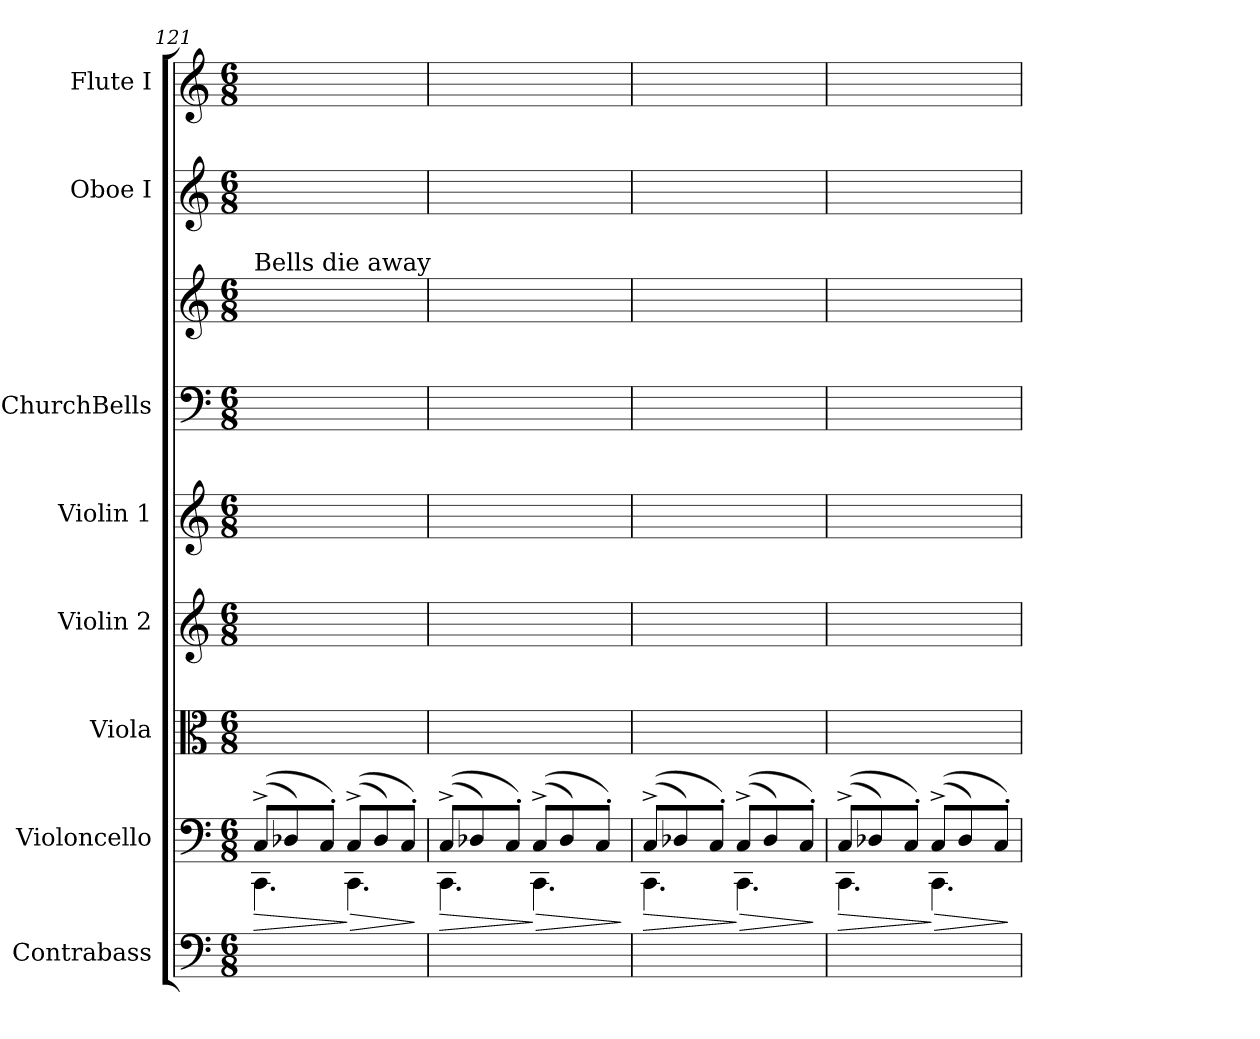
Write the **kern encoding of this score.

**kern	**kern	**dynam	**kern	**kern	**kern	**kern	**kern	**kern	**kern
*part8	*part7	*part7	*part6	*part5	*part4	*part3	*part3	*part2	*part1
*staff9	*staff8	*staff8	*staff7	*staff6	*staff5	*staff4	*staff3	*staff2	*staff1
*I"Contrabass	*I"Violoncello	*	*I"Viola	*I"Violin 2	*I"Violin 1	*I"ChurchBells	*	*I"Oboe I	*I"Flute I
*I'Cb.	*I'Vc.	*	*I'Vla.	*I'Vln. 2	*I'Vln. 1	*	*	*I'Ob.	*I'Fl.
*clefF4	*clefF4	*	*clefC3	*clefG2	*clefG2	*clefF4	*clefG2	*clefG2	*clefG2
*ITrd7c12	*	*	*	*	*	*ITrd-7c-12	*ITrd-7c-12	*	*
*k[]	*k[]	*	*k[]	*k[]	*k[]	*k[]	*k[]	*k[]	*k[]
*C:	*C:	*	*C:	*C:	*C:	*C:	*C:	*C:	*C:
*M6/8	*M6/8	*	*M6/8	*M6/8	*M6/8	*M6/8	*M6/8	*M6/8	*M6/8
=121	=121	=121	=121	=121	=121	=121	=121	=121	=121
*	*^	*	*	*	*	*	*	*	*
!	!	!	!	!	!	!	!	!LO:TX:a:t=Bells die away	!	!
!	!	!	!LO:HP:b	!	!	!	!	!	!	!
2.ryy	((8C^L	4.CC	>	4%3ryy	2.ryy	8.ryy	8.ryy	2.ryy	4%3ryy	8ryy
.	8D-X)	.	.	.	.	.	.	.	.	8ryy
.	.	.	.	.	.	8.ryy	8.ryy	.	.	.
.	8C'J)	.	.	.	.	.	.	.	.	8ryy
!	!	!	!LO:HP:n=1:b	!	!	!	!	!	!	!
.	((8C^L	4.CC	] >	.	.	4ryy	8ryy	.	.	8ryy
.	8D-)	.	.	.	.	.	4ryy	.	.	4ryy
.	8C'J)	.	.	.	.	8ryy	.	.	.	.
*	*v	*v	*	*	*	*	*	*	*	*
.	.	]	.	.	.	.	.	.	.
=122	=122	=122	=122	=122	=122	=122	=122	=122	=122
*	*^	*	*	*	*	*	*	*	*
!	!	!	!LO:HP:b	!	!	!	!	!	!	!
2.ryy	((8C^L	4.CC	>	4%3ryy	2.ryy	8.ryy	4ryy	2.ryy	4ryy	4.ryy
.	8D-X)	.	.	.	.	.	.	.	.	.
.	.	.	.	.	.	8.ryy	.	.	.	.
.	8C'J)	.	.	.	.	.	4ryy	.	8ryy	.
!	!	!	!LO:HP:n=1:b	!	!	!	!	!	!	!
.	((8C^L	4.CC	] >	.	.	8.ryy	.	.	8ryy	4ryy
.	8D-)	.	.	.	.	.	8.ryy	.	8ryy	.
.	.	.	.	.	.	8.ryy	.	.	.	.
.	8C'J)	.	.	.	.	.	.	.	8ryy	8ryy
.	.	.	.	.	.	.	16ryy	.	.	.
*	*v	*v	*	*	*	*	*	*	*	*
.	.	]	.	.	.	.	.	.	.
=123	=123	=123	=123	=123	=123	=123	=123	=123	=123
*	*^	*	*	*	*	*	*	*	*
!	!	!	!LO:HP:b	!	!	!	!	!	!	!
2.ryy	((8C^L	4.CC	>	4%3ryy	2.ryy	8.ryy	4ryy	2.ryy	4.ryy	4ryy
.	8D-X)	.	.	.	.	.	.	.	.	.
.	.	.	.	.	.	8.ryy	.	.	.	.
.	8C'J)	.	.	.	.	.	4ryy	.	.	8ryy
!	!	!	!LO:HP:n=1:b	!	!	!	!	!	!	!
.	((8C^L	4.CC	] >	.	.	8.ryy	.	.	4ryy	8ryy
.	8D-)	.	.	.	.	.	4ryy	.	.	8ryy
.	.	.	.	.	.	8.ryy	.	.	.	.
.	8C'J)	.	.	.	.	.	.	.	8ryy	8ryy
*	*v	*v	*	*	*	*	*	*	*	*
.	.	]	.	.	.	.	.	.	.
=124	=124	=124	=124	=124	=124	=124	=124	=124	=124
*	*^	*	*	*	*	*	*	*	*
!	!	!	!LO:HP:b	!	!	!	!	!	!	!
2.ryy	((8C^L	4.CC	>	4%3ryy	2.ryy	8.ryy	4ryy	2.ryy	4%3ryy	8ryy
.	8D-X)	.	.	.	.	.	.	.	.	8ryy
.	.	.	.	.	.	8.ryy	.	.	.	.
.	8C'J)	.	.	.	.	.	4ryy	.	.	8ryy
!	!	!	!LO:HP:n=1:b	!	!	!	!	!	!	!
.	((8C^L	4.CC	] >	.	.	8.ryy	.	.	.	4.ryy
.	8D-)	.	.	.	.	.	4ryy	.	.	.
.	.	.	.	.	.	8.ryy	.	.	.	.
.	8C'J)	.	.	.	.	.	.	.	.	.
*	*v	*v	*	*	*	*	*	*	*	*
.	.	]	.	.	.	.	.	.	.
=	=	=	=	=	=	=	=	=	=
*-	*-	*-	*-	*-	*-	*-	*-	*-	*-
